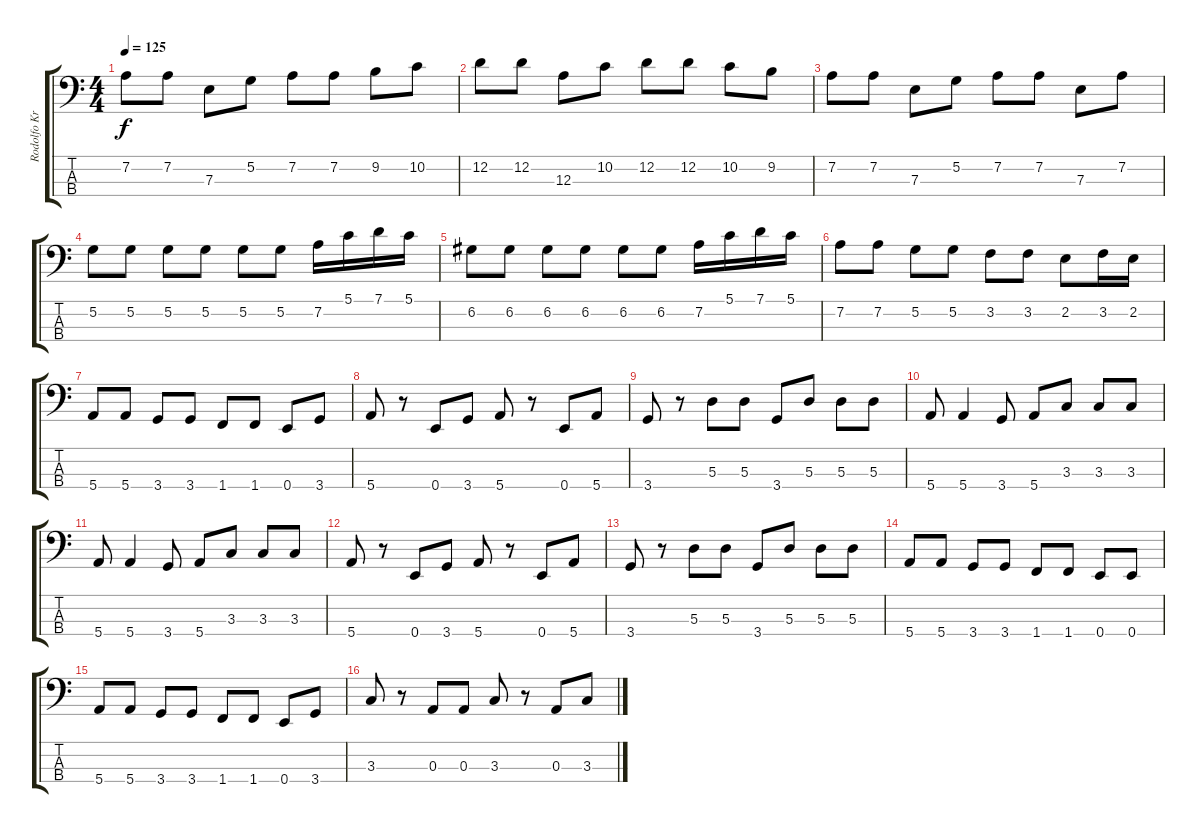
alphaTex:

\track ("Rodolfo Krieger" "Rodolfo Kr") {instrument electricbasspick}
\staff {score tabs}
\tuning (G2 D2 A1 E1) {hide}
\ts (4 4)
\tempo 125
\clef f4
\ks c
7.2.8{dy f} 7.2.8 7.3.8 5.2.8 7.2.8 7.2.8 9.2.8 10.2.8 |
12.2.8 12.2.8 12.3.8 10.2.8 12.2.8 12.2.8 10.2.8 9.2.8 |
7.2.8 7.2.8 7.3.8 5.2.8 7.2.8 7.2.8 7.3.8 7.2.8 |
5.2.8 5.2.8 5.2.8 5.2.8 5.2.8 5.2.8 7.2.16 5.1.16 7.1.16 5.1.16 |
6.2.8 6.2.8 6.2.8 6.2.8 6.2.8 6.2.8 7.2.16 5.1.16 7.1.16 5.1.16 |
7.2.8 7.2.8 5.2.8 5.2.8 3.2.8 3.2.8 2.2.8 3.2.16 2.2.16 |
5.4.8 5.4.8 3.4.8 3.4.8 1.4.8 1.4.8 0.4.8 3.4.8 |
5.4.8 r.8 0.4.8 3.4.8 5.4.8 r.8 0.4.8 5.4.8 |
3.4.8 r.8 5.3.8 5.3.8 3.4.8 5.3.8 5.3.8 5.3.8 |
5.4.8 5.4.4 3.4.8 5.4.8 3.3.8 3.3.8 3.3.8 |
5.4.8 5.4.4 3.4.8 5.4.8 3.3.8 3.3.8 3.3.8 |
5.4.8 r.8 0.4.8 3.4.8 5.4.8 r.8 0.4.8 5.4.8 |
3.4.8 r.8 5.3.8 5.3.8 3.4.8 5.3.8 5.3.8 5.3.8 |
5.4.8 5.4.8 3.4.8 3.4.8 1.4.8 1.4.8 0.4.8 0.4.8 |
5.4.8 5.4.8 3.4.8 3.4.8 1.4.8 1.4.8 0.4.8 3.4.8 |
3.3.8 r.8 0.3.8 0.3.8 3.3.8 r.8 0.3.8 3.3.8
